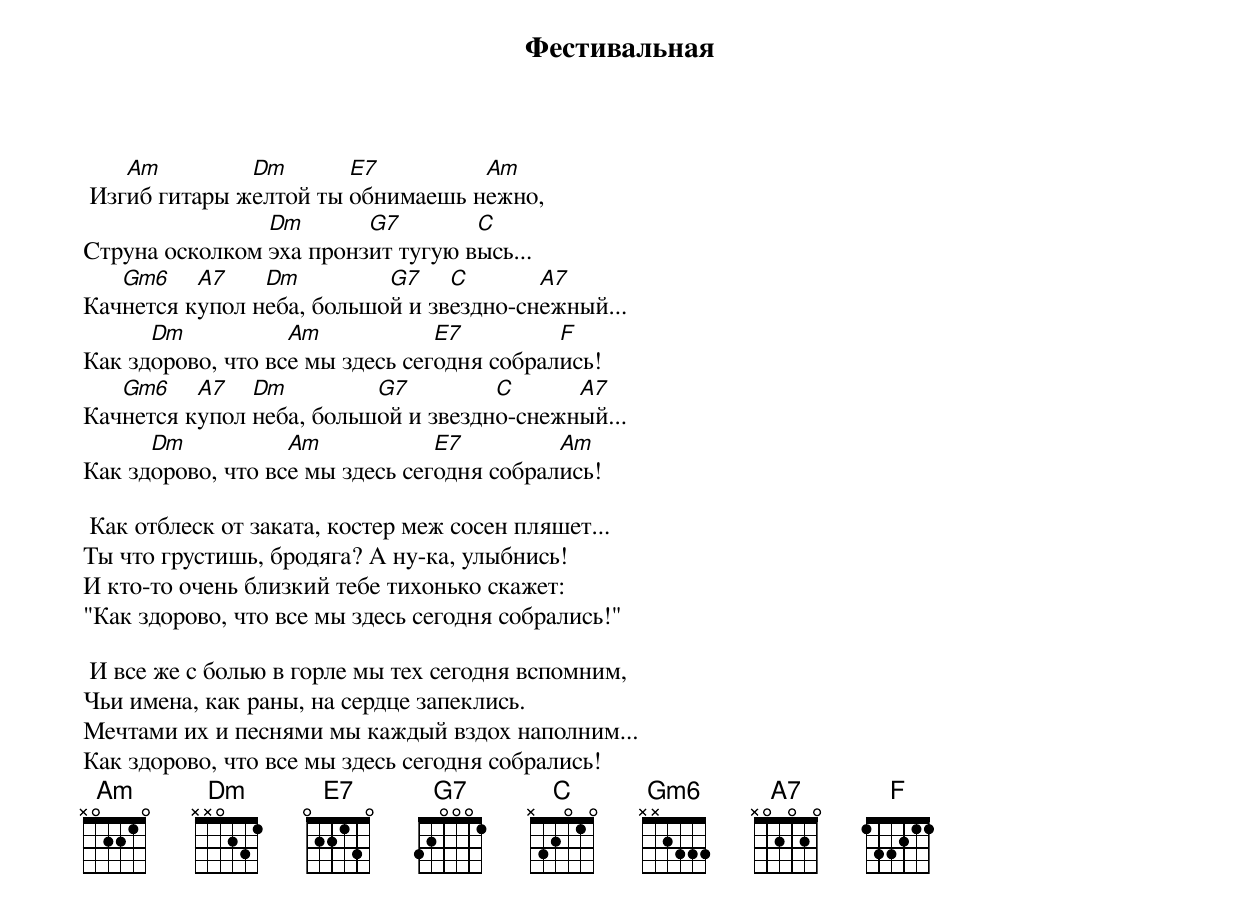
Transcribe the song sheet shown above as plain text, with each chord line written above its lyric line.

                      Фестивальная

    Am         Dm       E7         Am
 Изгиб гитары желтой ты обнимаешь нежно,
                Dm       G7        C
Струна осколком эха пронзит тугую высь...
   Gm6    A7    Dm         G7    C       A7
Качнется купол неба, большой и звездно-снежный...
      Dm           Am            E7         F
Как здорово, что все мы здесь сегодня собрались!
   Gm6    A7   Dm         G7         C      A7
Качнется купол неба, большой и звездно-снежный...
      Dm           Am            E7         Am
Как здорово, что все мы здесь сегодня собрались!

 Как отблеск от заката, костер меж сосен пляшет...
Ты что грустишь, бродяга? А ну-ка, улыбнись!
И кто-то очень близкий тебе тихонько скажет:
"Как здорово, что все мы здесь сегодня собрались!"

 И все же с болью в горле мы тех сегодня вспомним,
Чьи имена, как раны, на сердце запеклись.
Мечтами их и песнями мы каждый вздох наполним...
Как здорово, что все мы здесь сегодня собрались!
